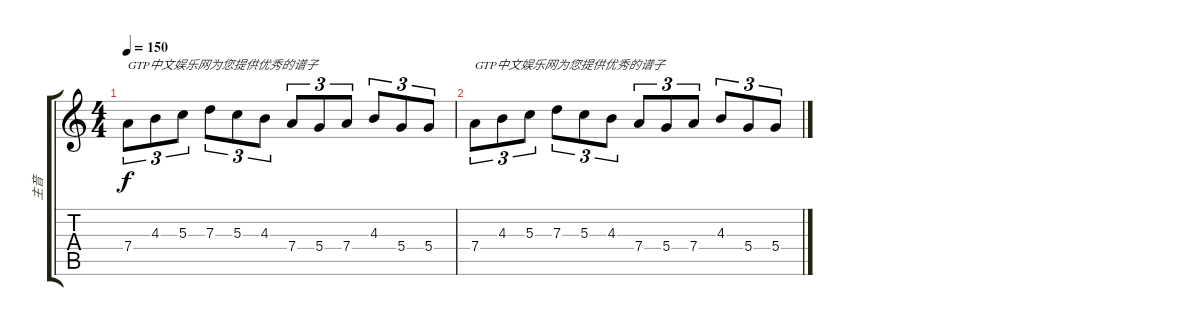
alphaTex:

\track ("主音" "主音") {instrument overdrivenguitar}
\staff {score tabs}
\tuning (E4 B3 G3 D3 A2 E2) {hide}
\ts (4 4)
\tempo 150
\clef g2
\ks c
7.4.8{tu (3 2) txt "GTP中文娱乐网为您提供优秀的谱子" dy f} 4.3.8{tu (3 2)} 5.3.8{tu (3 2)} 7.3.8{tu (3 2)} 5.3.8{tu (3 2)} 4.3.8{tu (3 2)} 7.4.8{tu (3 2)} 5.4.8{tu (3 2)} 7.4.8{tu (3 2)} 4.3.8{tu (3 2)} 5.4.8{tu (3 2)} 5.4.8{tu (3 2)} |
7.4.8{tu (3 2) txt "GTP中文娱乐网为您提供优秀的谱子"} 4.3.8{tu (3 2)} 5.3.8{tu (3 2)} 7.3.8{tu (3 2)} 5.3.8{tu (3 2)} 4.3.8{tu (3 2)} 7.4.8{tu (3 2)} 5.4.8{tu (3 2)} 7.4.8{tu (3 2)} 4.3.8{tu (3 2)} 5.4.8{tu (3 2)} 5.4.8{tu (3 2)}
